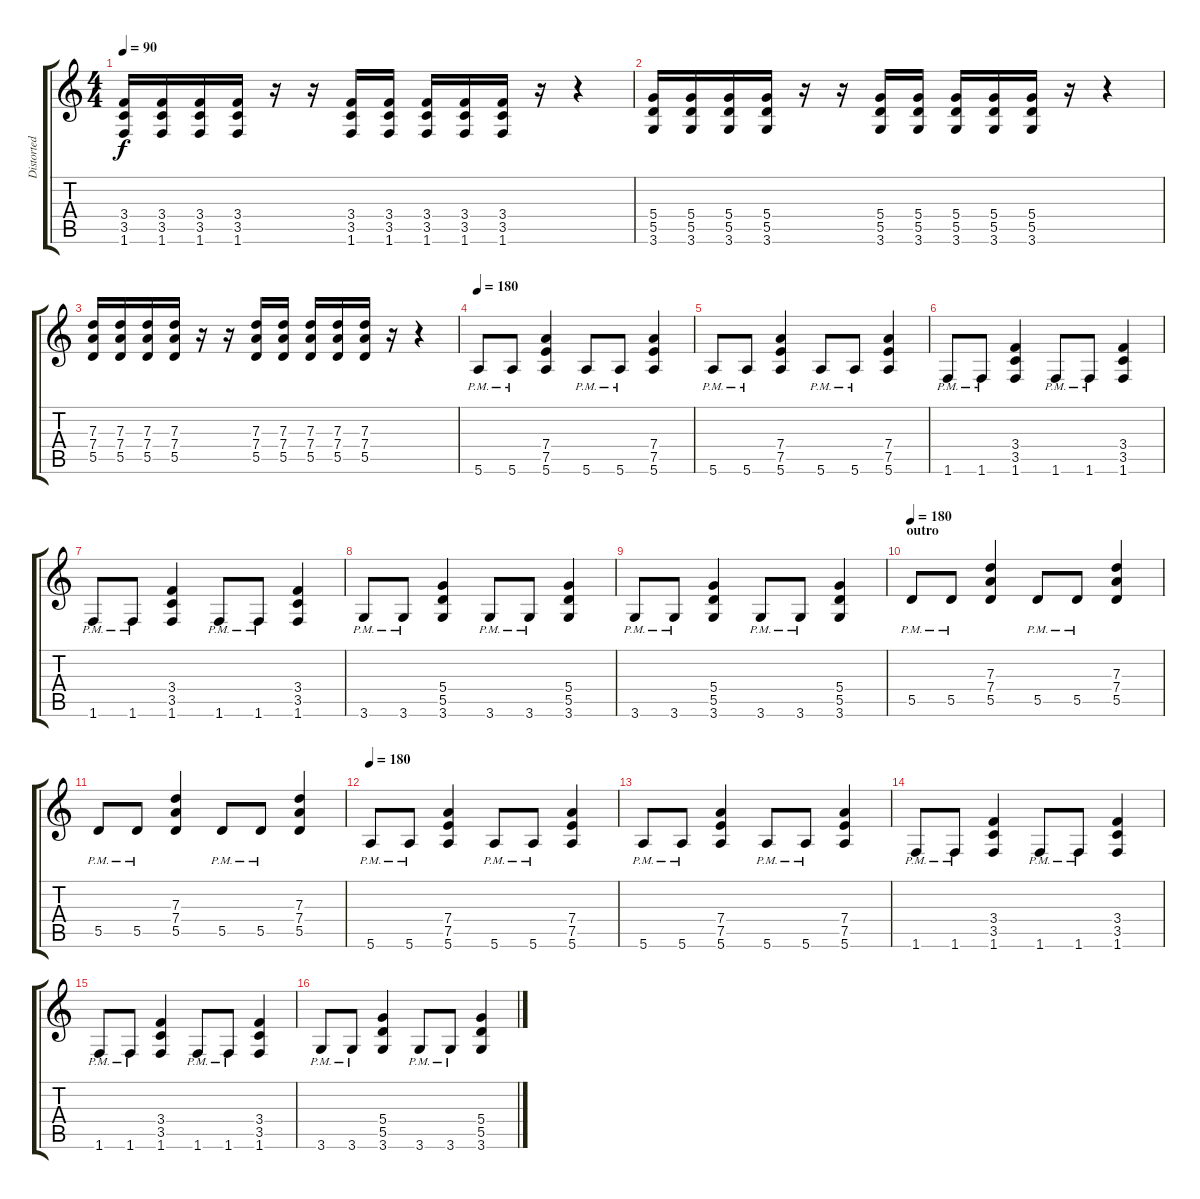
\track ("Distorted Gtr 1" "Distorted ") {instrument acousticguitarnylon}
\staff {score tabs}
\tuning (E4 B3 G3 D3 A2 E2) {hide}
\ts (4 4)
\tempo 90
\clef g2
\ks aminor
(3.4 3.5 1.6).16{dy f} (3.4 3.5 1.6).16 (3.4 3.5 1.6).16 (3.4 3.5 1.6).16 r.16 r.16 (3.4 3.5 1.6).16 (3.4 3.5 1.6).16 (3.4 3.5 1.6).16 (3.4 3.5 1.6).16 (3.4 3.5 1.6).16 r.16 r.4 |
(5.4 5.5 3.6).16 (5.4 5.5 3.6).16 (5.4 5.5 3.6).16 (5.4 5.5 3.6).16 r.16 r.16 (5.4 5.5 3.6).16 (5.4 5.5 3.6).16 (5.4 5.5 3.6).16 (5.4 5.5 3.6).16 (5.4 5.5 3.6).16 r.16 r.4 |
(7.3 7.4 5.5).16 (7.3 7.4 5.5).16 (7.3 7.4 5.5).16 (7.3 7.4 5.5).16 r.16 r.16 (7.3 7.4 5.5).16 (7.3 7.4 5.5).16 (7.3 7.4 5.5).16 (7.3 7.4 5.5).16 (7.3 7.4 5.5).16 r.16 r.4 |
\tempo 180
5.6{pm}.8 5.6{pm}.8 (7.4 7.5 5.6).4 5.6{pm}.8 5.6{pm}.8 (7.4 7.5 5.6).4 |
5.6{pm}.8 5.6{pm}.8 (7.4 7.5 5.6).4 5.6{pm}.8 5.6{pm}.8 (7.4 7.5 5.6).4 |
1.6{pm}.8 1.6{pm}.8 (3.4 3.5 1.6).4 1.6{pm}.8 1.6{pm}.8 (3.4 3.5 1.6).4 |
1.6{pm}.8 1.6{pm}.8 (3.4 3.5 1.6).4 1.6{pm}.8 1.6{pm}.8 (3.4 3.5 1.6).4 |
3.6{pm}.8 3.6{pm}.8 (5.4 5.5 3.6).4 3.6{pm}.8 3.6{pm}.8 (5.4 5.5 3.6).4 |
3.6{pm}.8 3.6{pm}.8 (5.4 5.5 3.6).4 3.6{pm}.8 3.6{pm}.8 (5.4 5.5 3.6).4 |
\section ("" "outro")
\tempo 180
5.5{pm}.8 5.5{pm}.8 (7.3 7.4 5.5).4 5.5{pm}.8 5.5{pm}.8 (7.3 7.4 5.5).4 |
5.5{pm}.8 5.5{pm}.8 (7.3 7.4 5.5).4 5.5{pm}.8 5.5{pm}.8 (7.3 7.4 5.5).4 |
\tempo 180
5.6{pm}.8 5.6{pm}.8 (7.4 7.5 5.6).4 5.6{pm}.8 5.6{pm}.8 (7.4 7.5 5.6).4 |
5.6{pm}.8 5.6{pm}.8 (7.4 7.5 5.6).4 5.6{pm}.8 5.6{pm}.8 (7.4 7.5 5.6).4 |
1.6{pm}.8 1.6{pm}.8 (3.4 3.5 1.6).4 1.6{pm}.8 1.6{pm}.8 (3.4 3.5 1.6).4 |
1.6{pm}.8 1.6{pm}.8 (3.4 3.5 1.6).4 1.6{pm}.8 1.6{pm}.8 (3.4 3.5 1.6).4 |
3.6{pm}.8 3.6{pm}.8 (5.4 5.5 3.6).4 3.6{pm}.8 3.6{pm}.8 (5.4 5.5 3.6).4
